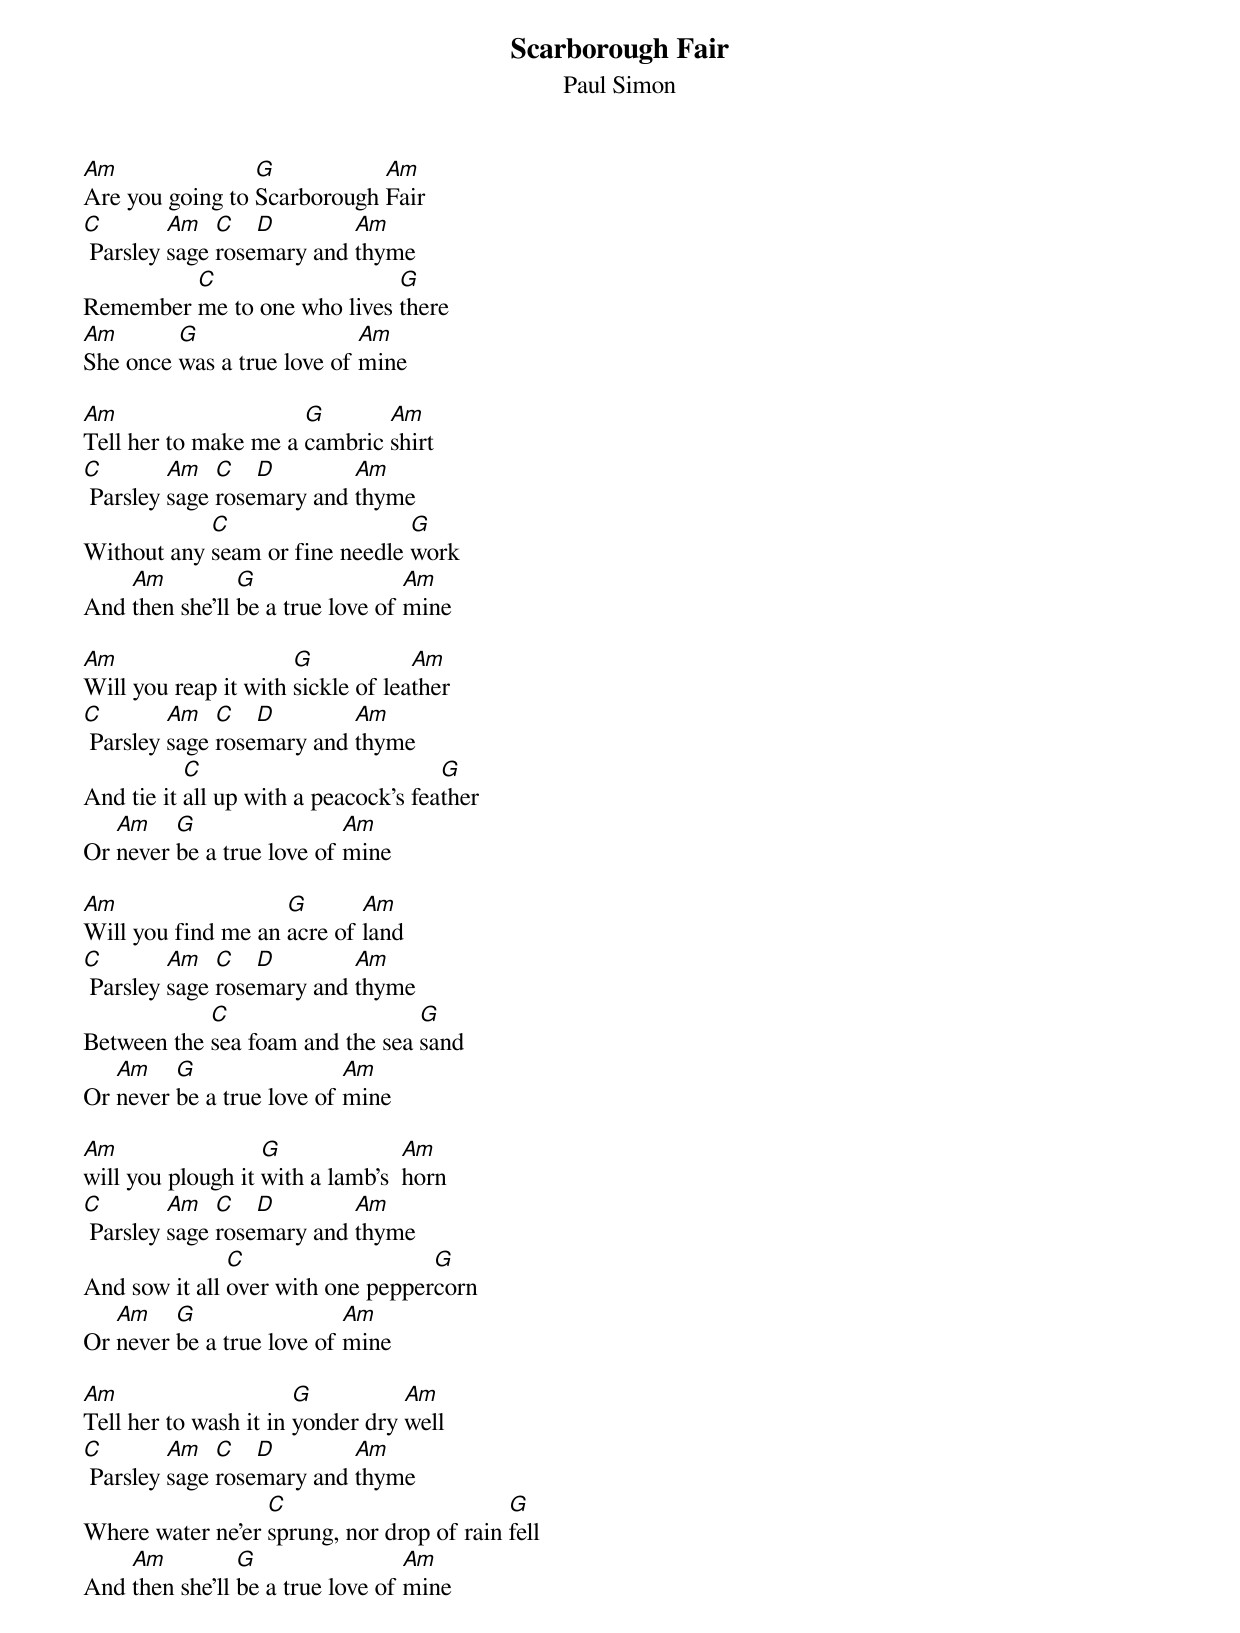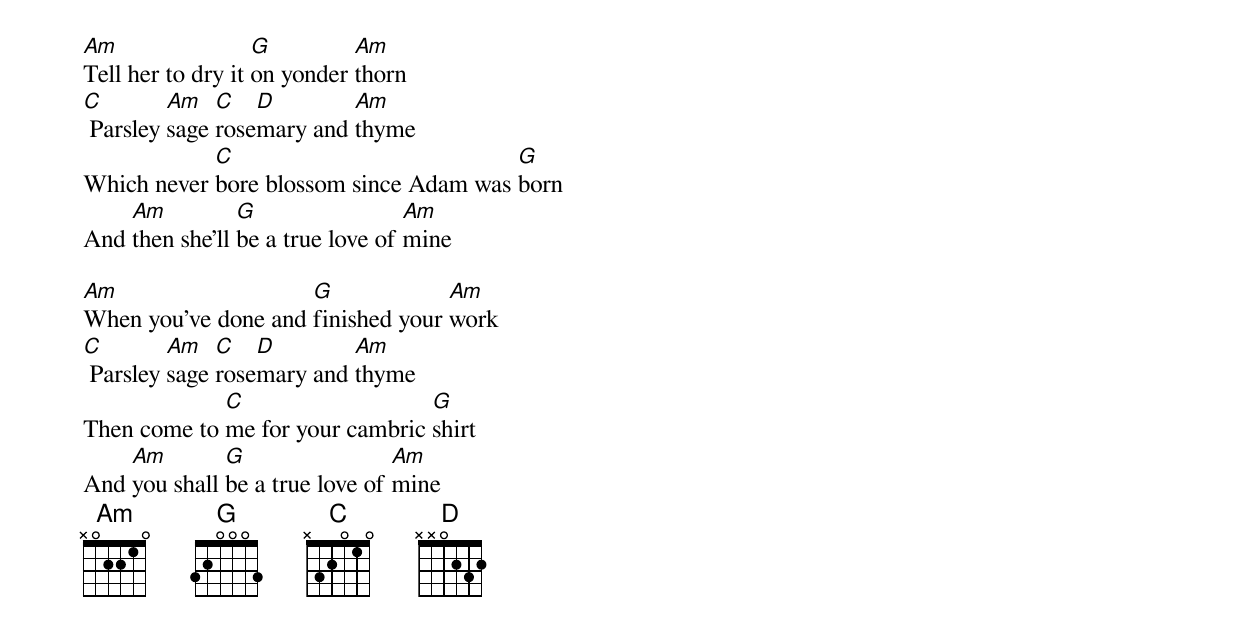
{t:Scarborough Fair}
{st:Paul Simon}

[Am]Are you going to [G]Scarborough [Am]Fair
[C] Parsley [Am]sage [C]rose[D]mary and [Am]thyme
Remember [C]me to one who lives [G]there
[Am]She once [G]was a true love of [Am]mine

[Am]Tell her to make me a [G]cambric [Am]shirt
[C] Parsley [Am]sage [C]rose[D]mary and [Am]thyme
Without any [C]seam or fine needle [G]work
And [Am]then she'll [G]be a true love of [Am]mine

[Am]Will you reap it with [G]sickle of lea[Am]ther
[C] Parsley [Am]sage [C]rose[D]mary and [Am]thyme
And tie it [C]all up with a peacock's fea[G]ther
Or [Am]never [G]be a true love of [Am]mine

[Am]Will you find me an [G]acre of [Am]land
[C] Parsley [Am]sage [C]rose[D]mary and [Am]thyme
Between the [C]sea foam and the sea [G]sand
Or [Am]never [G]be a true love of [Am]mine

[Am]will you plough it [G]with a lamb's  [Am]horn
[C] Parsley [Am]sage [C]rose[D]mary and [Am]thyme
And sow it all [C]over with one pepper[G]corn
Or [Am]never [G]be a true love of [Am]mine

[Am]Tell her to wash it in [G]yonder dry [Am]well
[C] Parsley [Am]sage [C]rose[D]mary and [Am]thyme
Where water ne'er [C]sprung, nor drop of rain [G]fell
And [Am]then she'll [G]be a true love of [Am]mine


[Am]Tell her to dry it [G]on yonder [Am]thorn
[C] Parsley [Am]sage [C]rose[D]mary and [Am]thyme
Which never [C]bore blossom since Adam was [G]born
And [Am]then she'll [G]be a true love of [Am]mine

[Am]When you've done and [G]finished your [Am]work
[C] Parsley [Am]sage [C]rose[D]mary and [Am]thyme
Then come to [C]me for your cambric [G]shirt
And [Am]you shall [G]be a true love of [Am]mine
